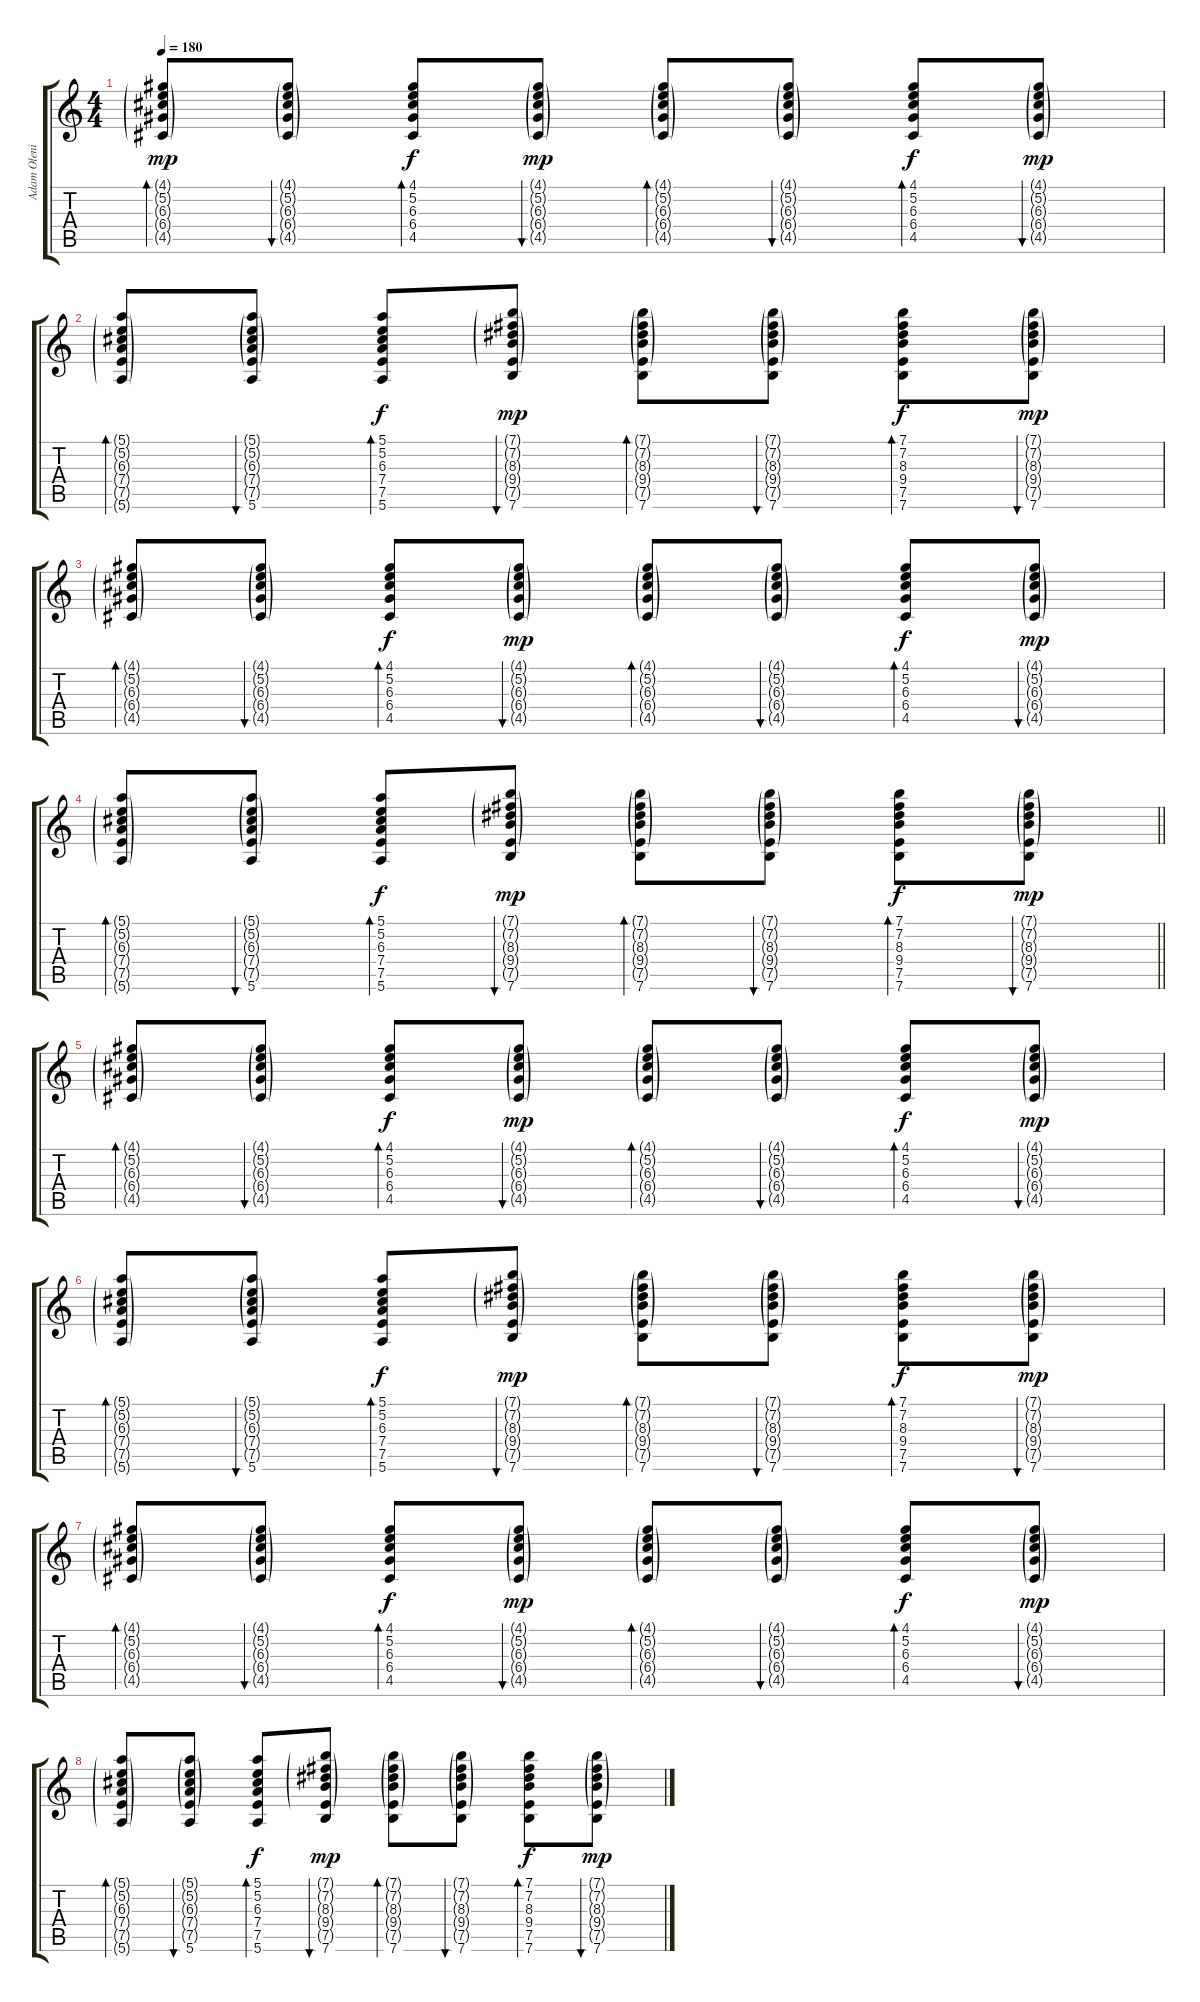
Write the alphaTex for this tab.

\track ("Adam Olenius - Guitar" "Adam Oleni") {instrument acousticguitarsteel}
\staff {score tabs}
\tuning (E4 B3 G3 D3 A2 E2) {hide}
\ts (4 4)
\tempo 180
\clef g2
\ks c
(4.1{g} 5.2{g} 6.3{g} 6.4{g} 4.5{g}).8{bd 60 dy mp} (4.1{g} 5.2{g} 6.3{g} 6.4{g} 4.5{g}).8{bu 60} (4.1 5.2 6.3 6.4 4.5).8{bd 60 dy f} (4.1{g} 5.2{g} 6.3{g} 6.4{g} 4.5{g}).8{bu 60 dy mp} (4.1{g} 5.2{g} 6.3{g} 6.4{g} 4.5{g}).8{bd 60} (4.1{g} 5.2{g} 6.3{g} 6.4{g} 4.5{g}).8{bu 60} (4.1 5.2 6.3 6.4 4.5).8{bd 60 dy f} (4.1{g} 5.2{g} 6.3{g} 6.4{g} 4.5{g}).8{bu 60 dy mp} |
(5.1{g} 5.2{g} 6.3{g} 7.4{g} 7.5{g} 5.6{g}).8{bd 60} (5.1{g} 5.2{g} 6.3{g} 7.4{g} 7.5{g} 5.6).8{bu 60} (5.1 5.2 6.3 7.4 7.5 5.6).8{bd 60 dy f} (7.1{g} 7.2{g} 8.3{g} 9.4{g} 7.5{g} 7.6).8{bu 60 dy mp} (7.1{g} 7.2{g} 8.3{g} 9.4{g} 7.5{g} 7.6).8{bd 60} (7.1{g} 7.2{g} 8.3{g} 9.4{g} 7.5{g} 7.6).8{bu 60} (7.1 7.2 8.3 9.4 7.5 7.6).8{bd 60 dy f} (7.1{g} 7.2{g} 8.3{g} 9.4{g} 7.5{g} 7.6).8{bu 60 dy mp} |
(4.1{g} 5.2{g} 6.3{g} 6.4{g} 4.5{g}).8{bd 60} (4.1{g} 5.2{g} 6.3{g} 6.4{g} 4.5{g}).8{bu 60} (4.1 5.2 6.3 6.4 4.5).8{bd 60 dy f} (4.1{g} 5.2{g} 6.3{g} 6.4{g} 4.5{g}).8{bu 60 dy mp} (4.1{g} 5.2{g} 6.3{g} 6.4{g} 4.5{g}).8{bd 60} (4.1{g} 5.2{g} 6.3{g} 6.4{g} 4.5{g}).8{bu 60} (4.1 5.2 6.3 6.4 4.5).8{bd 60 dy f} (4.1{g} 5.2{g} 6.3{g} 6.4{g} 4.5{g}).8{bu 60 dy mp} |
\barLineRight lightlight
(5.1{g} 5.2{g} 6.3{g} 7.4{g} 7.5{g} 5.6{g}).8{bd 60} (5.1{g} 5.2{g} 6.3{g} 7.4{g} 7.5{g} 5.6).8{bu 60} (5.1 5.2 6.3 7.4 7.5 5.6).8{bd 60 dy f} (7.1{g} 7.2{g} 8.3{g} 9.4{g} 7.5{g} 7.6).8{bu 60 dy mp} (7.1{g} 7.2{g} 8.3{g} 9.4{g} 7.5{g} 7.6).8{bd 60} (7.1{g} 7.2{g} 8.3{g} 9.4{g} 7.5{g} 7.6).8{bu 60} (7.1 7.2 8.3 9.4 7.5 7.6).8{bd 60 dy f} (7.1{g} 7.2{g} 8.3{g} 9.4{g} 7.5{g} 7.6).8{bu 60 dy mp} |
(4.1{g} 5.2{g} 6.3{g} 6.4{g} 4.5{g}).8{bd 60} (4.1{g} 5.2{g} 6.3{g} 6.4{g} 4.5{g}).8{bu 60} (4.1 5.2 6.3 6.4 4.5).8{bd 60 dy f} (4.1{g} 5.2{g} 6.3{g} 6.4{g} 4.5{g}).8{bu 60 dy mp} (4.1{g} 5.2{g} 6.3{g} 6.4{g} 4.5{g}).8{bd 60} (4.1{g} 5.2{g} 6.3{g} 6.4{g} 4.5{g}).8{bu 60} (4.1 5.2 6.3 6.4 4.5).8{bd 60 dy f} (4.1{g} 5.2{g} 6.3{g} 6.4{g} 4.5{g}).8{bu 60 dy mp} |
(5.1{g} 5.2{g} 6.3{g} 7.4{g} 7.5{g} 5.6{g}).8{bd 60} (5.1{g} 5.2{g} 6.3{g} 7.4{g} 7.5{g} 5.6).8{bu 60} (5.1 5.2 6.3 7.4 7.5 5.6).8{bd 60 dy f} (7.1{g} 7.2{g} 8.3{g} 9.4{g} 7.5{g} 7.6).8{bu 60 dy mp} (7.1{g} 7.2{g} 8.3{g} 9.4{g} 7.5{g} 7.6).8{bd 60} (7.1{g} 7.2{g} 8.3{g} 9.4{g} 7.5{g} 7.6).8{bu 60} (7.1 7.2 8.3 9.4 7.5 7.6).8{bd 60 dy f} (7.1{g} 7.2{g} 8.3{g} 9.4{g} 7.5{g} 7.6).8{bu 60 dy mp} |
(4.1{g} 5.2{g} 6.3{g} 6.4{g} 4.5{g}).8{bd 60} (4.1{g} 5.2{g} 6.3{g} 6.4{g} 4.5{g}).8{bu 60} (4.1 5.2 6.3 6.4 4.5).8{bd 60 dy f} (4.1{g} 5.2{g} 6.3{g} 6.4{g} 4.5{g}).8{bu 60 dy mp} (4.1{g} 5.2{g} 6.3{g} 6.4{g} 4.5{g}).8{bd 60} (4.1{g} 5.2{g} 6.3{g} 6.4{g} 4.5{g}).8{bu 60} (4.1 5.2 6.3 6.4 4.5).8{bd 60 dy f} (4.1{g} 5.2{g} 6.3{g} 6.4{g} 4.5{g}).8{bu 60 dy mp} |
(5.1{g} 5.2{g} 6.3{g} 7.4{g} 7.5{g} 5.6{g}).8{bd 60} (5.1{g} 5.2{g} 6.3{g} 7.4{g} 7.5{g} 5.6).8{bu 60} (5.1 5.2 6.3 7.4 7.5 5.6).8{bd 60 dy f} (7.1{g} 7.2{g} 8.3{g} 9.4{g} 7.5{g} 7.6).8{bu 60 dy mp} (7.1{g} 7.2{g} 8.3{g} 9.4{g} 7.5{g} 7.6).8{bd 60} (7.1{g} 7.2{g} 8.3{g} 9.4{g} 7.5{g} 7.6).8{bu 60} (7.1 7.2 8.3 9.4 7.5 7.6).8{bd 60 dy f} (7.1{g} 7.2{g} 8.3{g} 9.4{g} 7.5{g} 7.6).8{bu 60 dy mp}
